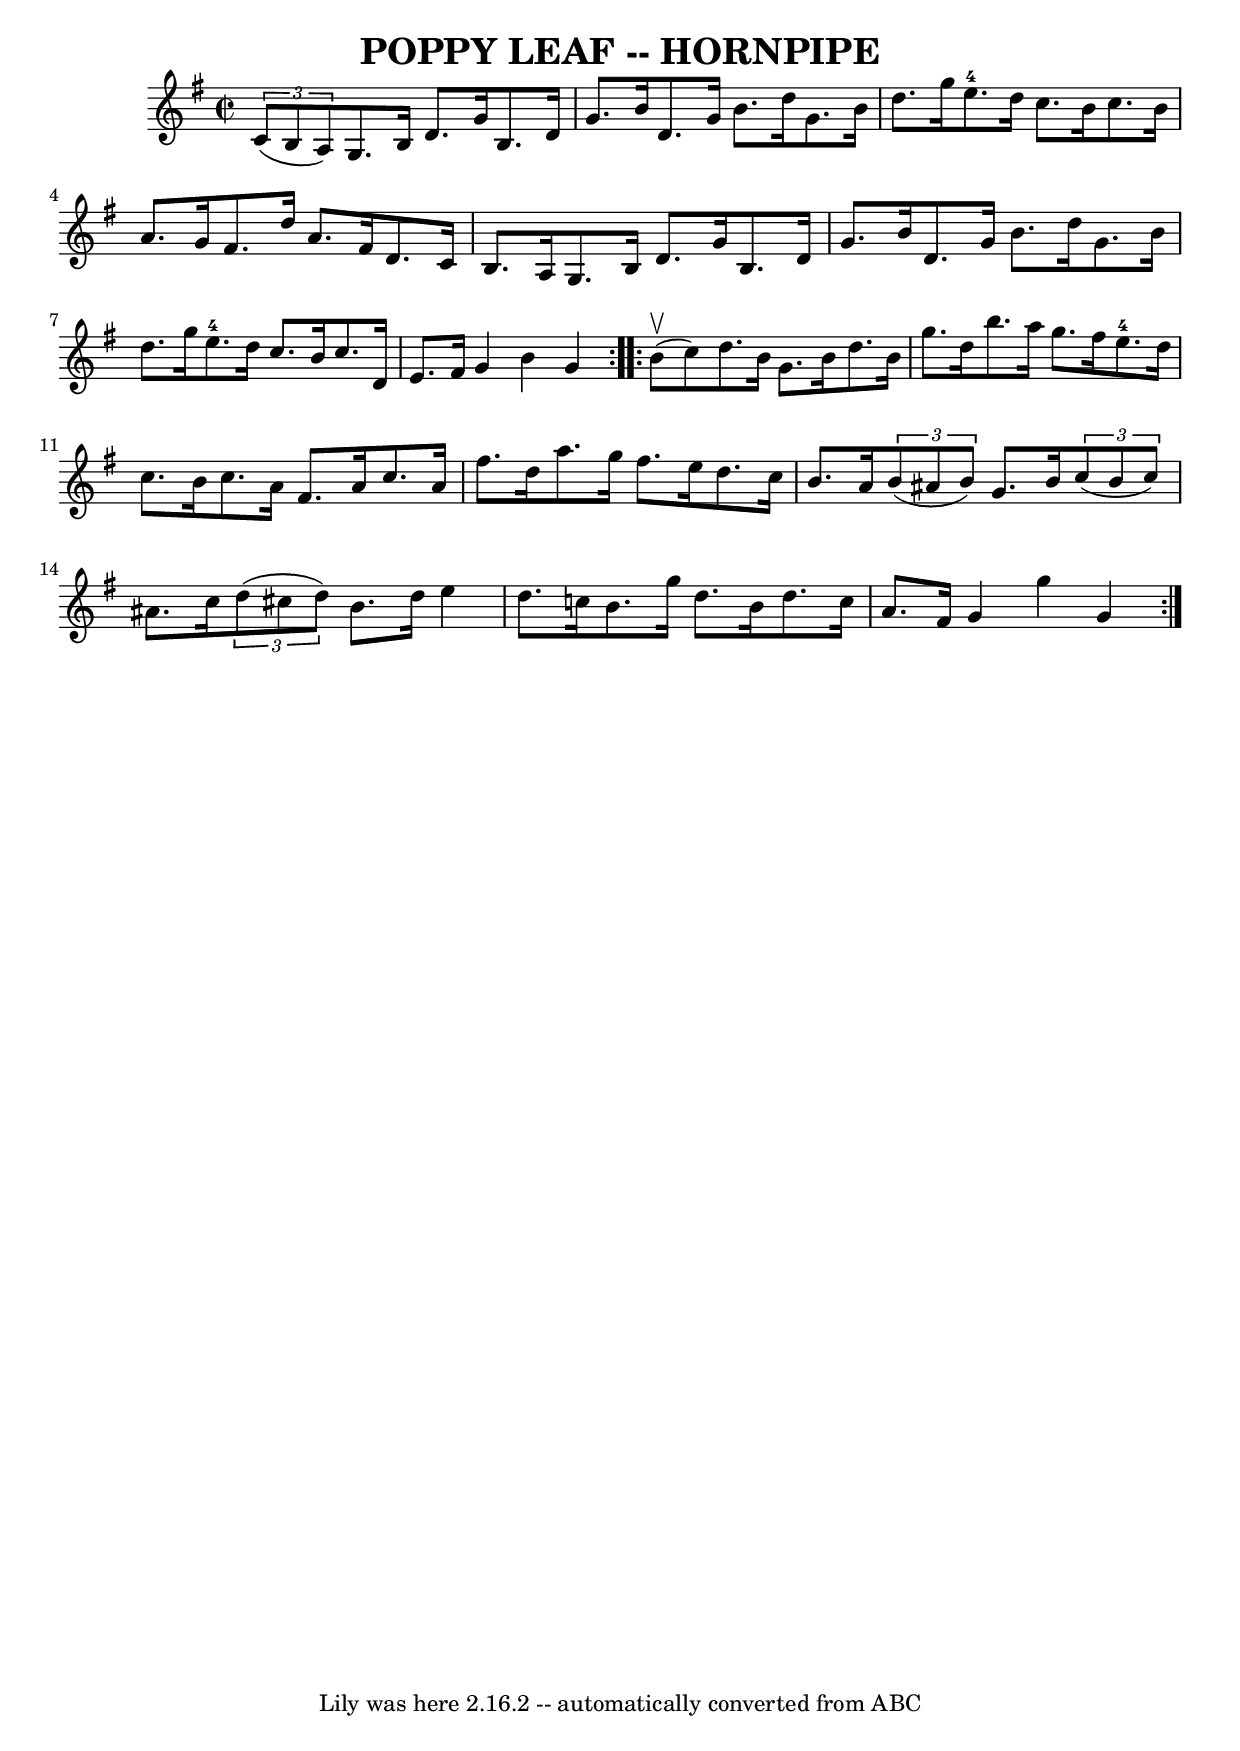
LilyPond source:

\version "2.16.2"
\include "Mammoth.ily"
\header {
  %% book = "Ryan's Mammoth Collection of Fiddle Tunes"
 crossRefNumber = "1"
 footnotes = ""
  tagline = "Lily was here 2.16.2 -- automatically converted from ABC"
  title = "POPPY LEAF -- HORNPIPE"

}
voicedefault =  {



  \repeat volta 2 {

    \override Staff.TimeSignature #'style = #'C
    \time 2/2 
    \key g \major
    \times 2/3 { c'8 (b8 a8)  	       }        |
 g8. b16 d'8. g'16 b8. d'16 g'8. b'16     |
 d'8. g'16 b'8. d''16 g'8. b'16 d''8. g''16     |
 e''8.-4 d''16 c''8. b'16 c''8. b'16 a'8. g'16    |
 fs'8. d''16 a'8. fs'16 d'8. c'16 b8. a16     |
     |
 g8. b16 d'8. g'16 b8. d'16 g'8. b'16     |
 d'8. g'16 b'8. d''16 g'8. b'16 d''8. g''16     |
 e''8.-4 d''16 c''8. b'16 c''8. d'16 e'8. fs'16     |
 g'4 b'4 g'4    
  }     
  \repeat volta 2 { b'8 (^\upbow c''8)        |
 d''8. b'16 g'8. b'16 d''8. b'16 g''8. d''16     |
 b''8. a''16 g''8. fs''16 e''8.-4 d''16 c''8. b'16     |
 c''8. a'16 fs'8. a'16 c''8. a'16 fs''8. d''16     |
 a''8. g''16 fs''8. e''16 d''8. c''16 b'8. a'16    |  |
    
    \times 2/3 { b'8 (as'8 b'8) 
	       } g'8. b'16    \times 2/3 { c''8 
					   (b'8 c''8)  					 } as'8. c''16     |
    \times 2/3 { d''8 (
		 cs''8 d''8)  	       } b'8. d''16 e''4 d''8. c''!16     |
 b'8. g''16 d''8. b'16 d''8. c''16 a'8. fs'16     |
    
 g'4 g''4 g'4    
  }   

}

\score{
  <<

    \context Staff="default"
    {
      \voicedefault 
      
    }

  >>
  \layout {
    
  }
  \midi {
  }

}
